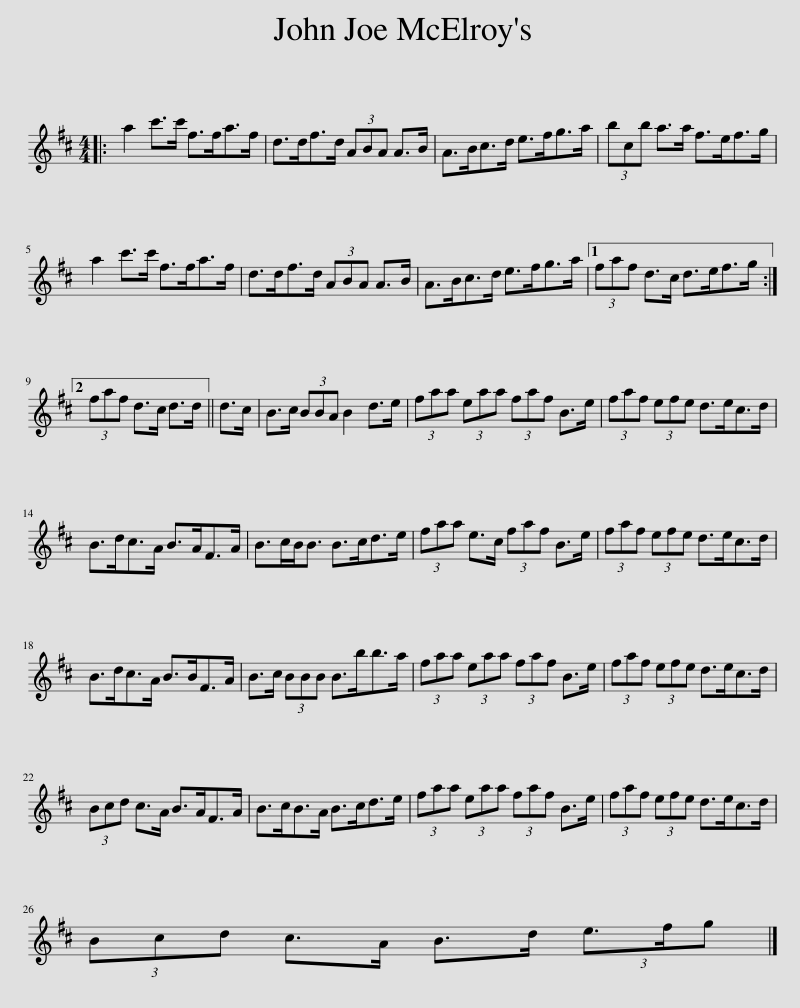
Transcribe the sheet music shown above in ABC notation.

X:1
L:1/8
M:4/4
I:linebreak $
K:D
V:1 treble
V:1
|: a2 c'>c' f>fa>f | d>df>d (3ABA A>B | A>Bc>d e>fg>a | (3bcb a>a f>ef>g |$ a2 c'>c' f>fa>f | %5
 d>df>d (3ABA A>B | A>Bc>d e>fg>a |1 (3faf d>c d>ef>g :|2$ (3faf d>c d>d || d>c | %10
 B>c (3BBA B2 d>e | (3faa (3eaa (3faf B>e | (3faf (3efe d>ec>d |$ B>dc>A B>AF>A | B>cB<B B>cd>e | %15
 (3faa e>c (3faf B>e | (3faf (3efe d>ec>d |$ B>dc>A B>BF>A | B>c (3BBB B>bb>a | (3faa (3eaa (3faf B>e | %20
 (3faf (3efe d>ec>d |$ (3Bcd c>A B>AF>A | B>cB>A B>cd>e | (3faa (3eaa (3faf B>e | (3faf (3efe d>ec>d |$ %25
 (3Bcd c>A B>d (3e3/2f/g |] %26
